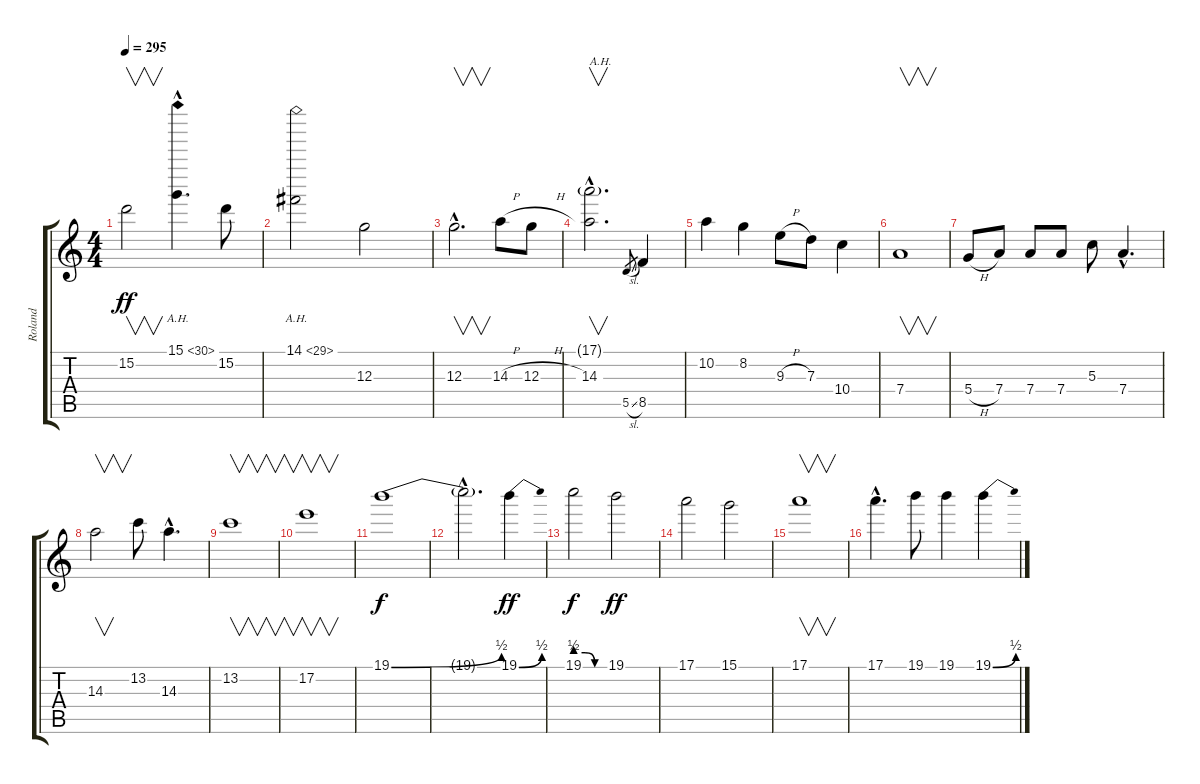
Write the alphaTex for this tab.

\track ("Roland" "Roland") {instrument overdrivenguitar}
\staff {score tabs}
\tuning (E4 B3 G3 D3 A2 E2) {hide}
\ts (4 4)
\tempo 295
\clef g2
\ks c
15.2.2{v dy ff} 15.1{ah 15 hac}.4{d} 15.2.8 |
14.1{ah 15}.2 12.3.2 |
12.3{hac}.2{v d} 14.3{h}.8 12.3{h}.8 |
(17.1{g hac} 14.3{hac}).2{v d txt "A.H."} 5.5{sl}.8{gr} 8.5.4 |
10.2.4 8.2.4 9.3{h}.8 7.3.8 10.4.4 |
7.4.1{v} |
5.4{h}.8 7.4.8 7.4.8 7.4.8 5.3.8 7.4{hac}.4{d} |
14.3.2{v} 13.2.8 14.3{hac}.4{d} |
13.2.1{v} |
17.2.1{v} |
19.1{be (bend 0 0 60 2)}.1{dy f} |
19.1{hac t}.2{d} 19.1{be (bend 0 0 60 2)}.4{dy ff} |
19.1{be (custom 0 2 20 2 40 0 60 0)}.2{dy f} 19.1.2{dy ff} |
17.1.2 15.1.2 |
17.1.1{v} |
17.1{hac}.4{d} 19.1.8 19.1.4 19.1{be (bend 0 0 60 2)}.4
